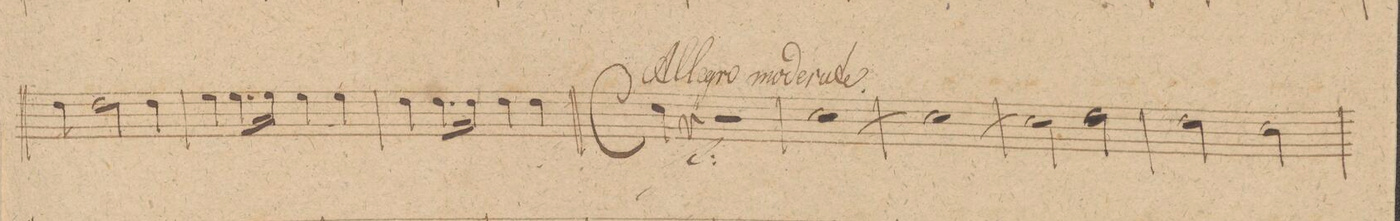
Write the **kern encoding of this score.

**kern	**dynam
*I"Trompetto. 1mo in A.	*
*clefG2	*
*k[f#c#g#]	*
*met(c)	*
*M4/4	*
4b\	.
2b\	.
4b\	.
=17	=17
4cc#\	.
8.cc#\L	.
16cc#\Jk	.
4cc#\	.
4cc#\	.
=18	=18
4b\	.
8.b\L	.
16b\Jk	.
4b\	.
4b\	.
=19||	=19||
*M4/4	*
*met(c)	*
*mmet(c)	*
4a\	.
4r	f
2r	.
=20	=20
[1a	.
=21	=21
1a_	.
=22	=22
2a\]	.
2cc#\	.
=23	=23
2b\	.
2a\	.
=24	=24
*-	*-
